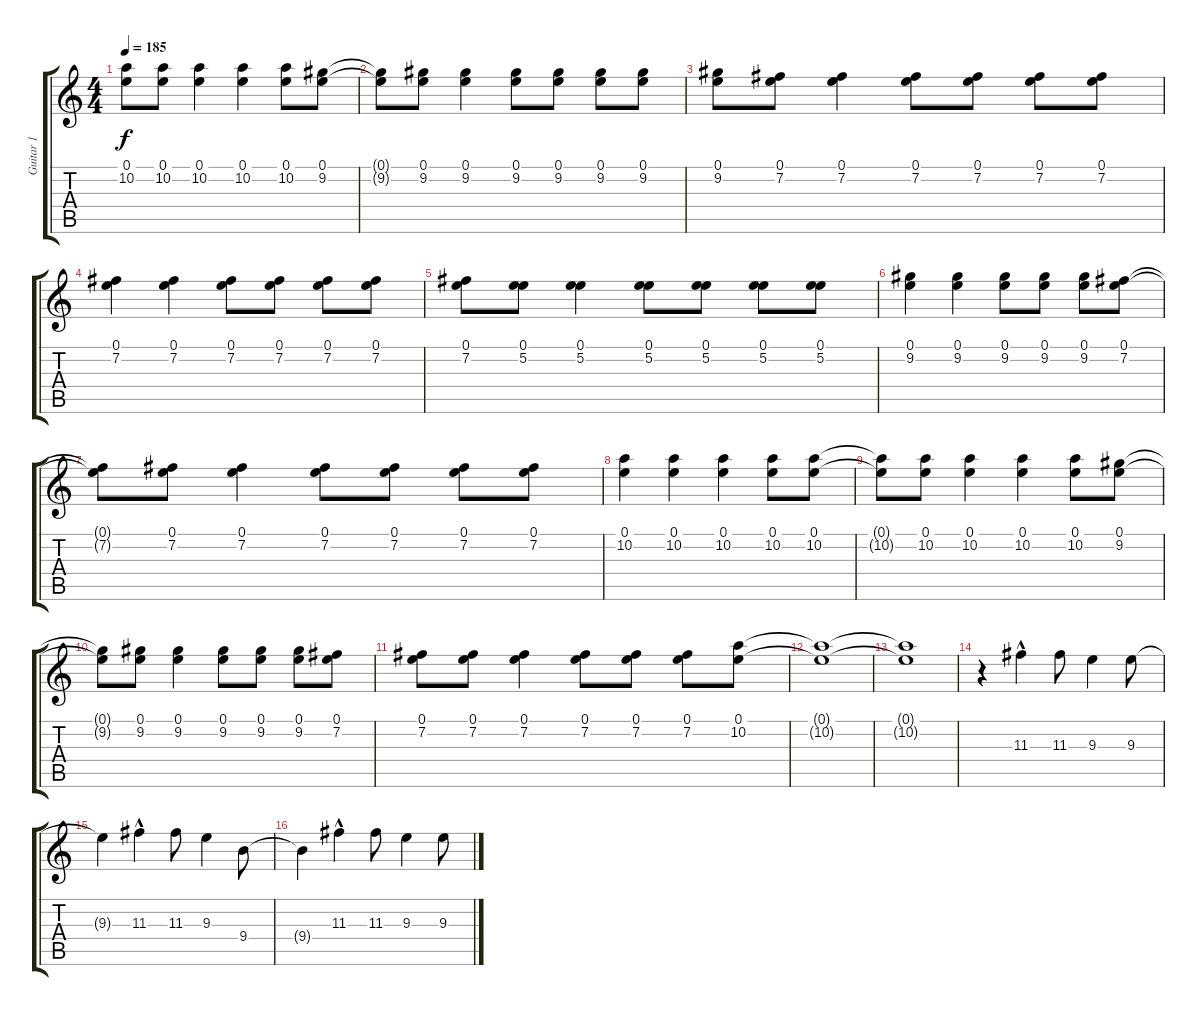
\track ("Guitar 1" "Guitar 1") {instrument distortionguitar}
\staff {score tabs}
\tuning (E4 B3 G3 D3 A2 E2) {hide}
\ts (4 4)
\tempo 185
\clef g2
\ks c
(0.1{t} 10.2{t}).8{dy f} (0.1 10.2).8 (0.1 10.2).4 (0.1 10.2).4 (0.1 10.2).8 (0.1 9.2).8 |
(0.1{t} 9.2{t}).8 (0.1 9.2).8 (0.1 9.2).4 (0.1 9.2).8 (0.1 9.2).8 (0.1 9.2).8 (0.1 9.2).8 |
(0.1 9.2).8 (0.1 7.2).8 (0.1 7.2).4 (0.1 7.2).8 (0.1 7.2).8 (0.1 7.2).8 (0.1 7.2).8 |
(0.1 7.2).4 (0.1 7.2).4 (0.1 7.2).8 (0.1 7.2).8 (0.1 7.2).8 (0.1 7.2).8 |
(0.1 7.2).8 (0.1 5.2).8 (0.1 5.2).4 (0.1 5.2).8 (0.1 5.2).8 (0.1 5.2).8 (0.1 5.2).8 |
(0.1 9.2).4 (0.1 9.2).4 (0.1 9.2).8 (0.1 9.2).8 (0.1 9.2).8 (0.1 7.2).8 |
(0.1{t} 7.2{t}).8 (0.1 7.2).8 (0.1 7.2).4 (0.1 7.2).8 (0.1 7.2).8 (0.1 7.2).8 (0.1 7.2).8 |
(0.1 10.2).4 (0.1 10.2).4 (0.1 10.2).4 (0.1 10.2).8 (0.1 10.2).8 |
(0.1{t} 10.2{t}).8 (0.1 10.2).8 (0.1 10.2).4 (0.1 10.2).4 (0.1 10.2).8 (0.1 9.2).8 |
(0.1{t} 9.2{t}).8 (0.1 9.2).8 (0.1 9.2).4 (0.1 9.2).8 (0.1 9.2).8 (0.1 9.2).8 (0.1 7.2).8 |
(0.1 7.2).8 (0.1 7.2).8 (0.1 7.2).4 (0.1 7.2).8 (0.1 7.2).8 (0.1 7.2).8 (0.1 10.2).8 |
(0.1{t} 10.2{t}).1 |
(0.1{t} 10.2{t}).1 |
r.4 11.3{hac}.4 11.3.8 9.3.4 9.3.8 |
9.3{t}.4 11.3{hac}.4 11.3.8 9.3.4 9.4.8 |
9.4{t}.4 11.3{hac}.4 11.3.8 9.3.4 9.3.8
